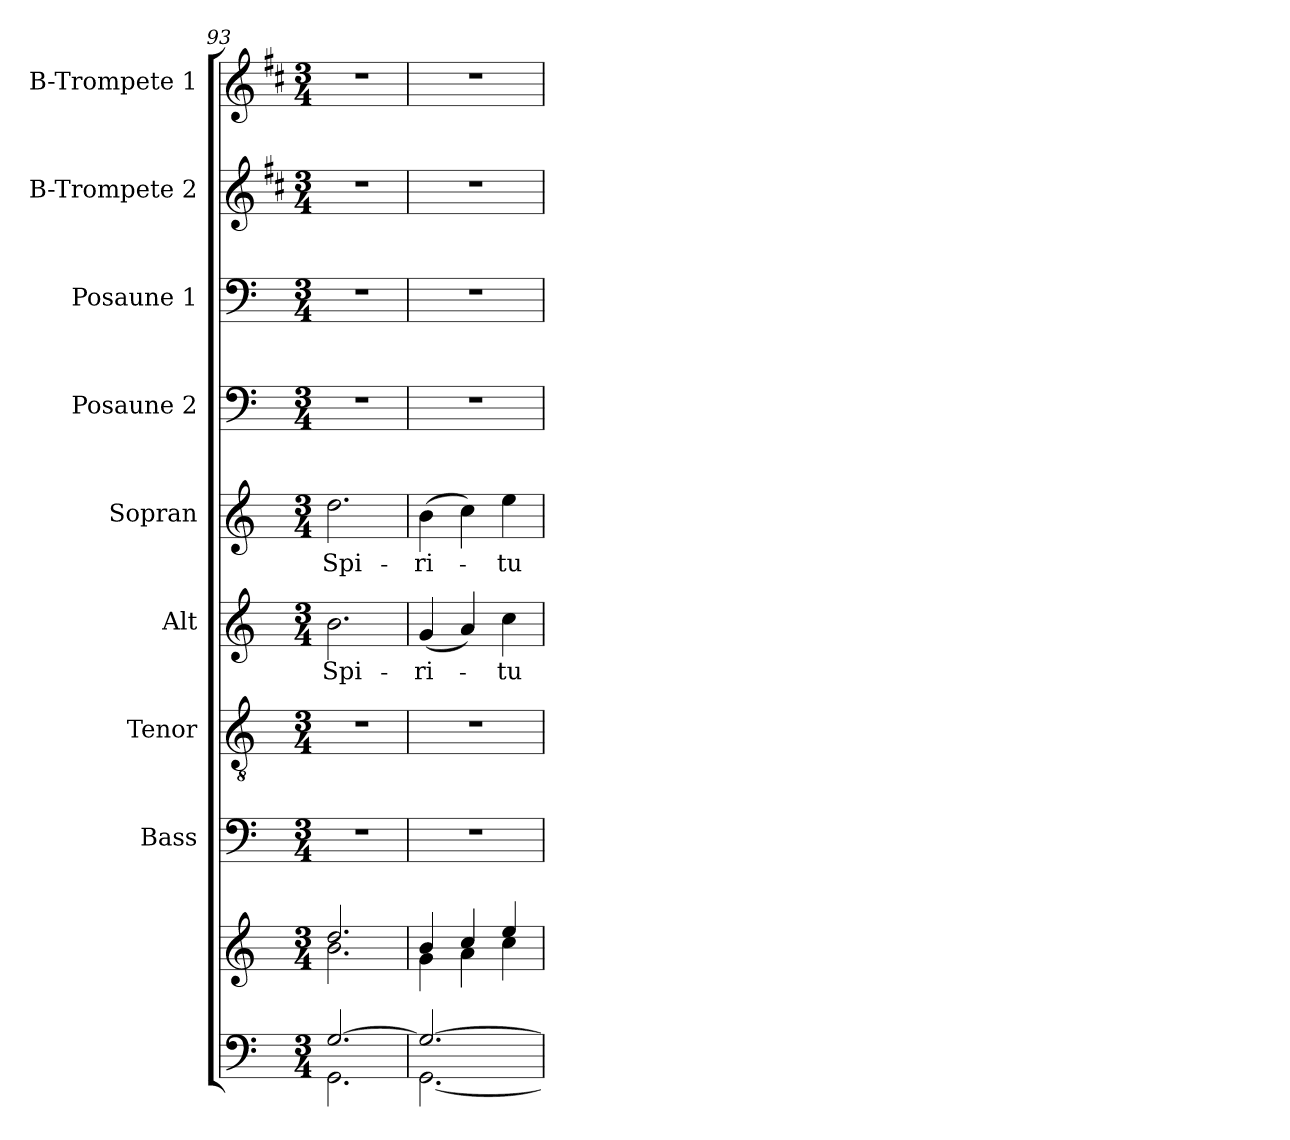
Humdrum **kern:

**kern	**kern	**kern	**kern	**kern	**text	**kern	**text	**kern	**kern	**kern	**kern
*part9	*part9	*part8	*part7	*part6	*part6	*part5	*part5	*part4	*part3	*part2	*part1
*staff10	*staff9	*staff8	*staff7	*staff6	*staff6	*staff5	*staff5	*staff4	*staff3	*staff2	*staff1
*	*	*I"Bass	*I"Tenor	*I"Alt	*	*I"Sopran	*	*I"Posaune 2	*I"Posaune 1	*I"B-Trompete 2	*I"B-Trompete 1
*	*	*I'B.	*I'T.	*I'A.	*	*I'S.	*	*I'Pos. 2	*I'Pos. 1	*I'B Trp. 2	*I'B Trp. 1
*clefF4	*clefG2	*clefF4	*clefGv2	*clefG2	*	*clefG2	*	*clefF4	*clefF4	*clefG2	*clefG2
*	*	*	*	*	*	*	*	*	*	*ITrd1c2	*ITrd1c2
*k[]	*k[]	*k[]	*k[]	*k[]	*	*k[]	*	*k[]	*k[]	*k[]	*k[]
*C:	*C:	*C:	*C:	*C:	*	*C:	*	*C:	*C:	*C:	*C:
*M3/4	*M3/4	*M3/4	*M3/4	*M3/4	*	*M3/4	*	*M3/4	*M3/4	*M3/4	*M3/4
=93	=93	=93	=93	=93	=93	=93	=93	=93	=93	=93	=93
*^	*^	*	*	*	*	*	*	*	*	*	*
!	!	!	!	!	!	!	!LO:LY:b	!	!LO:LY:b	!	!	!	!
[>2.G/	2.GG\	2.dd/	2.b\	2.r	2.r	2.b\	Spi-	2.dd\	Spi-	2.r	2.r	2.r	2.r
=94	=94	=94	=94	=94	=94	=94	=94	=94	=94	=94	=94	=94	=94
!	!	!	!	!	!	!	!LO:LY:b	!	!LO:LY:b	!	!	!	!
2.G/_	[<2.GG\	4b/	4g\	2.r	2.r	(<4g/	-ri-	(>4b\	-ri-	2.r	2.r	2.r	2.r
.	.	4cc/	4a\	.	.	4a/)	.	4cc\)	.	.	.	.	.
!	!	!	!	!	!	!	!LO:LY:b	!	!LO:LY:b	!	!	!	!
.	.	4ee/	4cc\	.	.	4cc\	-tu	4ee\	-tu	.	.	.	.
*v	*v	*	*	*	*	*	*	*	*	*	*	*	*
*	*v	*v	*	*	*	*	*	*	*	*	*	*
=	=	=	=	=	=	=	=	=	=	=	=
*-	*-	*-	*-	*-	*-	*-	*-	*-	*-	*-	*-
